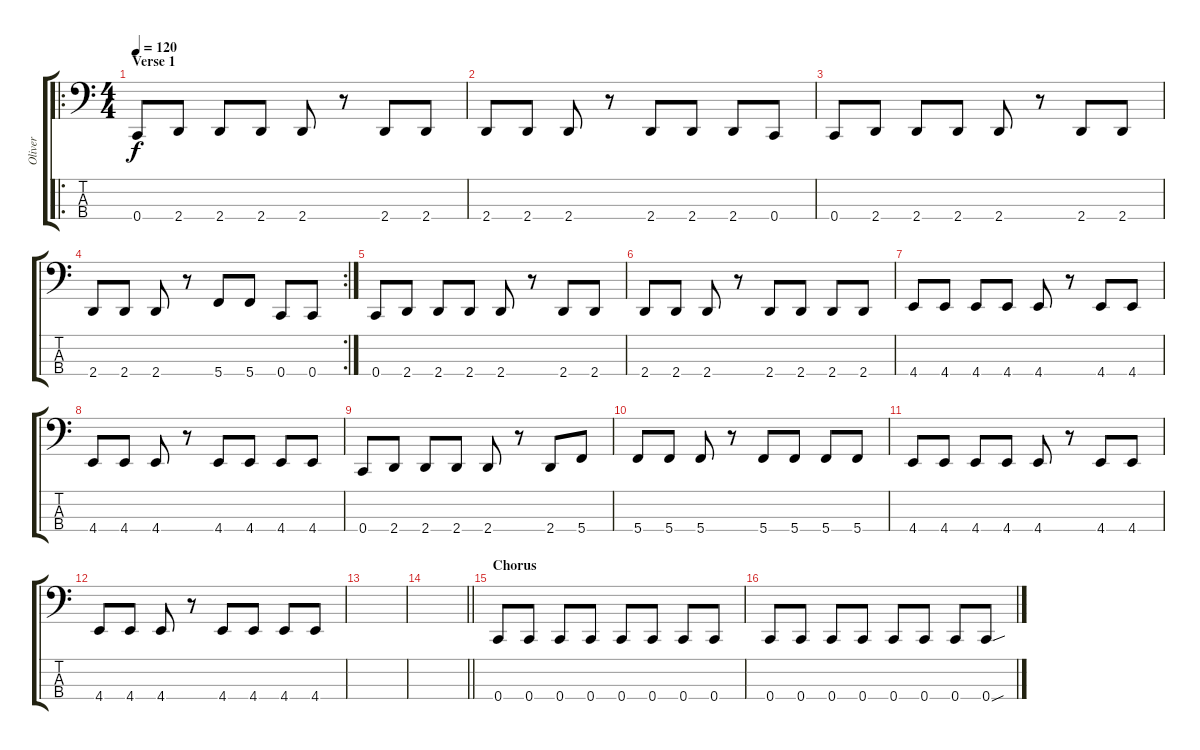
\track ("Oliver" "Oliver") {instrument electricbasspick}
\staff {score tabs}
\tuning (F2 C2 G1 C1) {hide}
\ro
\ts (4 4)
\section ("" "Verse 1")
\tempo 120
\clef f4
\ks c
0.4.8{dy f} 2.4.8 2.4.8 2.4.8 2.4.8 r.8 2.4.8 2.4.8 |
2.4.8 2.4.8 2.4.8 r.8 2.4.8 2.4.8 2.4.8 0.4.8 |
0.4.8 2.4.8 2.4.8 2.4.8 2.4.8 r.8 2.4.8 2.4.8 |
\rc 2
2.4.8 2.4.8 2.4.8 r.8 5.4.8 5.4.8 0.4.8 0.4.8 |
0.4.8 2.4.8 2.4.8 2.4.8 2.4.8 r.8 2.4.8 2.4.8 |
2.4.8 2.4.8 2.4.8 r.8 2.4.8 2.4.8 2.4.8 2.4.8 |
4.4.8 4.4.8 4.4.8 4.4.8 4.4.8 r.8 4.4.8 4.4.8 |
4.4.8 4.4.8 4.4.8 r.8 4.4.8 4.4.8 4.4.8 4.4.8 |
0.4.8 2.4.8 2.4.8 2.4.8 2.4.8 r.8 2.4.8 5.4.8 |
5.4.8 5.4.8 5.4.8 r.8 5.4.8 5.4.8 5.4.8 5.4.8 |
4.4.8 4.4.8 4.4.8 4.4.8 4.4.8 r.8 4.4.8 4.4.8 |
4.4.8 4.4.8 4.4.8 r.8 4.4.8 4.4.8 4.4.8 4.4.8 |
|
\barLineRight lightlight
|
\section ("" "Chorus")
0.4.8 0.4.8 0.4.8 0.4.8 0.4.8 0.4.8 0.4.8 0.4.8 |
0.4.8 0.4.8 0.4.8 0.4.8 0.4.8 0.4.8 0.4.8 0.4{sou}.8
